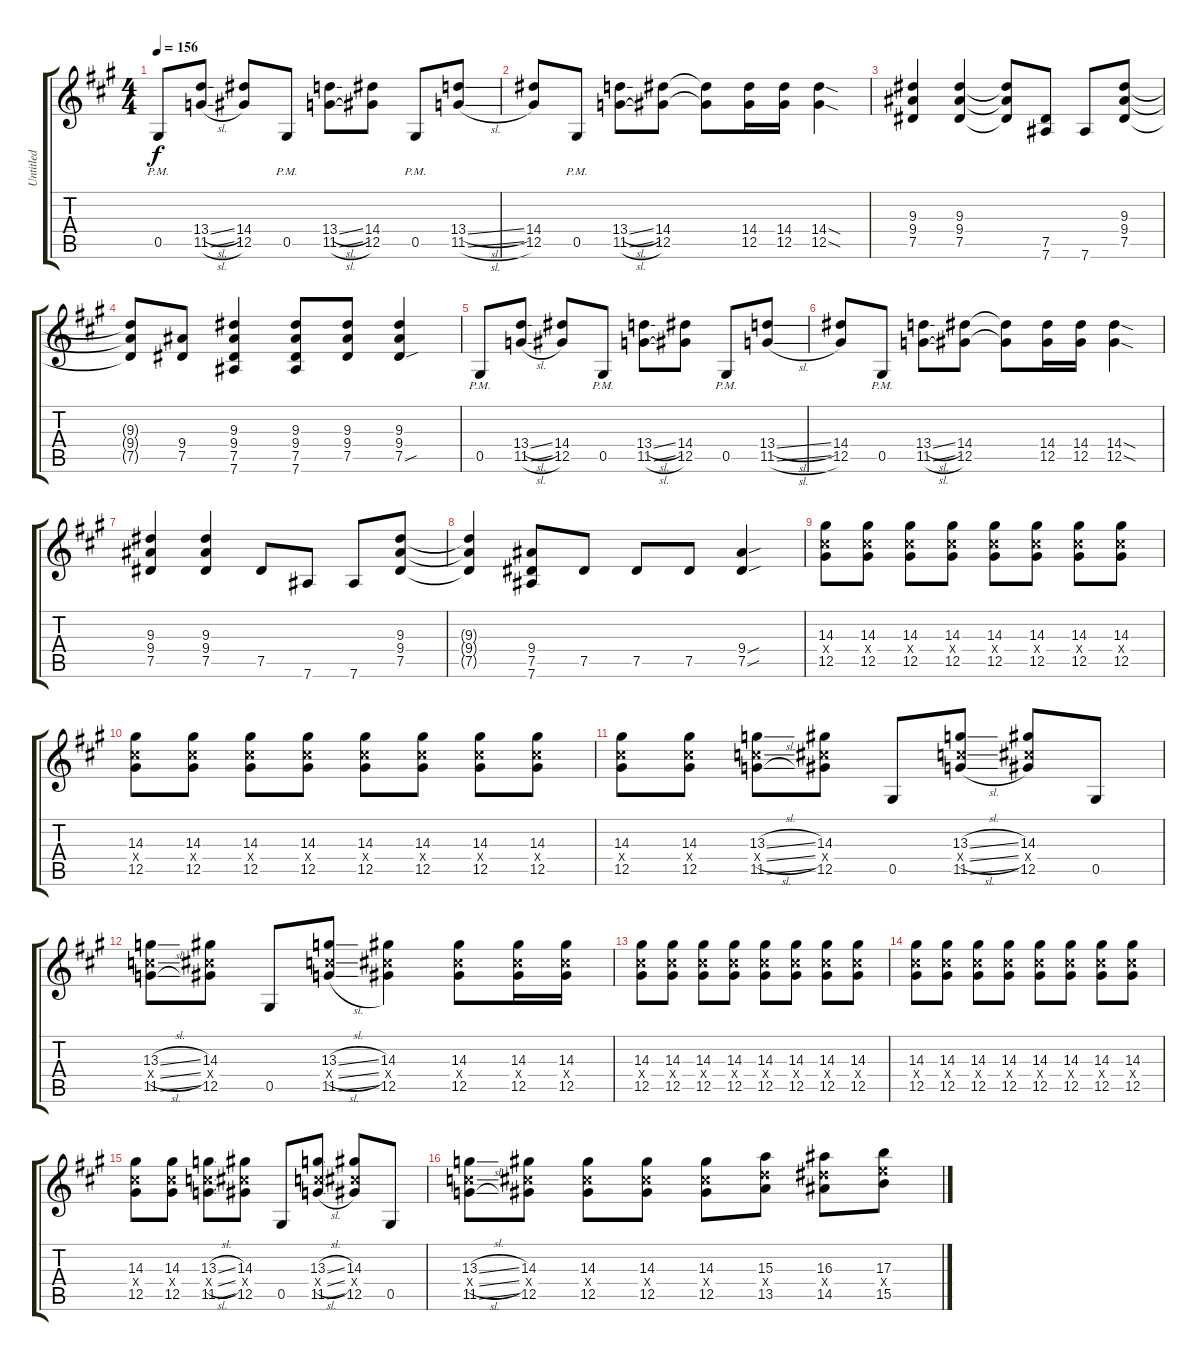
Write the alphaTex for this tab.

\track ("Untitled" "Untitled") {instrument distortionguitar}
\staff {score tabs}
\tuning (Eb4 Bb3 Gb3 Db3 Ab2 Eb2) {hide}
\ts (4 4)
\tempo 156
\clef g2
\ks a
0.5{pm}.8{dy f} (13.4{sl} 11.5{sl}).8 (14.4 12.5).8 0.5{pm}.8 (13.4{sl} 11.5{sl}).8 (14.4 12.5).8 0.5{pm}.8 (13.4{sl} 11.5{sl}).8 |
(14.4 12.5).8 0.5{pm}.8 (13.4{sl} 11.5{sl}).8 (14.4 12.5).8 (14.4{t} 12.5{t}).8 (14.4 12.5).16 (14.4 12.5).16 (14.4{sod} 12.5{sod}).4 |
(9.3 9.4 7.5).4 (9.3 9.4 7.5).4 (9.3{t} 9.4{t} 7.5{t}).8 (7.5 7.6).8 7.6.8 (9.3 9.4 7.5).8 |
(9.3{t} 9.4{t} 7.5{t}).8 (9.4 7.5).8 (9.3 9.4 7.5 7.6).4 (9.3 9.4 7.5 7.6).8 (9.3 9.4 7.5).8 (9.3 9.4 7.5{sou}).4 |
0.5{pm}.8 (13.4{sl} 11.5{sl}).8 (14.4 12.5).8 0.5{pm}.8 (13.4{sl} 11.5{sl}).8 (14.4 12.5).8 0.5{pm}.8 (13.4{sl} 11.5{sl}).8 |
(14.4 12.5).8 0.5{pm}.8 (13.4{sl} 11.5{sl}).8 (14.4 12.5).8 (14.4{t} 12.5{t}).8 (14.4 12.5).16 (14.4 12.5).16 (14.4{sod} 12.5{sod}).4 |
(9.3 9.4 7.5).4 (9.3 9.4 7.5).4 7.5.8 7.6.8 7.6.8 (9.3 9.4 7.5).8 |
(9.3{t} 9.4{t} 7.5{t}).4 (9.4 7.5 7.6).8 7.5.8 7.5.8 7.5.8 (9.4{sou} 7.5{sou}).4 |
(14.3 12.4{x} 12.5).8 (14.3 12.4{x} 12.5).8 (14.3 12.4{x} 12.5).8 (14.3 12.4{x} 12.5).8 (14.3 12.4{x} 12.5).8 (14.3 12.4{x} 12.5).8 (14.3 12.4{x} 12.5).8 (14.3 12.4{x} 12.5).8 |
(14.3 12.4{x} 12.5).8 (14.3 12.4{x} 12.5).8 (14.3 12.4{x} 12.5).8 (14.3 12.4{x} 12.5).8 (14.3 12.4{x} 12.5).8 (14.3 12.4{x} 12.5).8 (14.3 12.4{x} 12.5).8 (14.3 12.4{x} 12.5).8 |
(14.3 12.4{x} 12.5).8 (14.3 12.4{x} 12.5).8 (13.3{sl} 11.4{sl x} 11.5{sl}).8 (14.3 12.4{x} 12.5).8 0.5.8 (13.3{sl} 11.4{sl x} 11.5{sl}).8 (14.3 12.4{x} 12.5).8 0.5.8 |
(13.3{sl} 11.4{sl x} 11.5{sl}).8 (14.3 12.4{x} 12.5).8 0.5.8 (13.3{sl} 11.4{sl x} 11.5{sl}).8 (14.3 12.4{x} 12.5).4 (14.3 12.4{x} 12.5).8 (14.3 12.4{x} 12.5).16 (14.3 12.4{x} 12.5).16 |
(14.3 12.4{x} 12.5).8 (14.3 12.4{x} 12.5).8 (14.3 12.4{x} 12.5).8 (14.3 12.4{x} 12.5).8 (14.3 12.4{x} 12.5).8 (14.3 12.4{x} 12.5).8 (14.3 12.4{x} 12.5).8 (14.3 12.4{x} 12.5).8 |
(14.3 12.4{x} 12.5).8 (14.3 12.4{x} 12.5).8 (14.3 12.4{x} 12.5).8 (14.3 12.4{x} 12.5).8 (14.3 12.4{x} 12.5).8 (14.3 12.4{x} 12.5).8 (14.3 12.4{x} 12.5).8 (14.3 12.4{x} 12.5).8 |
(14.3 12.4{x} 12.5).8 (14.3 12.4{x} 12.5).8 (13.3{sl} 11.4{sl x} 11.5{sl}).8 (14.3 12.4{x} 12.5).8 0.5.8 (13.3{sl} 11.4{sl x} 11.5{sl}).8 (14.3 12.4{x} 12.5).8 0.5.8 |
(13.3{sl} 11.4{sl x} 11.5{sl}).8 (14.3 12.4{x} 12.5).8 (14.3 12.4{x} 12.5).8 (14.3 12.4{x} 12.5).8 (14.3 12.4{x} 12.5).8 (15.3 13.4{x} 13.5).8 (16.3 14.4{x} 14.5).8 (17.3 15.4{x} 15.5).8
